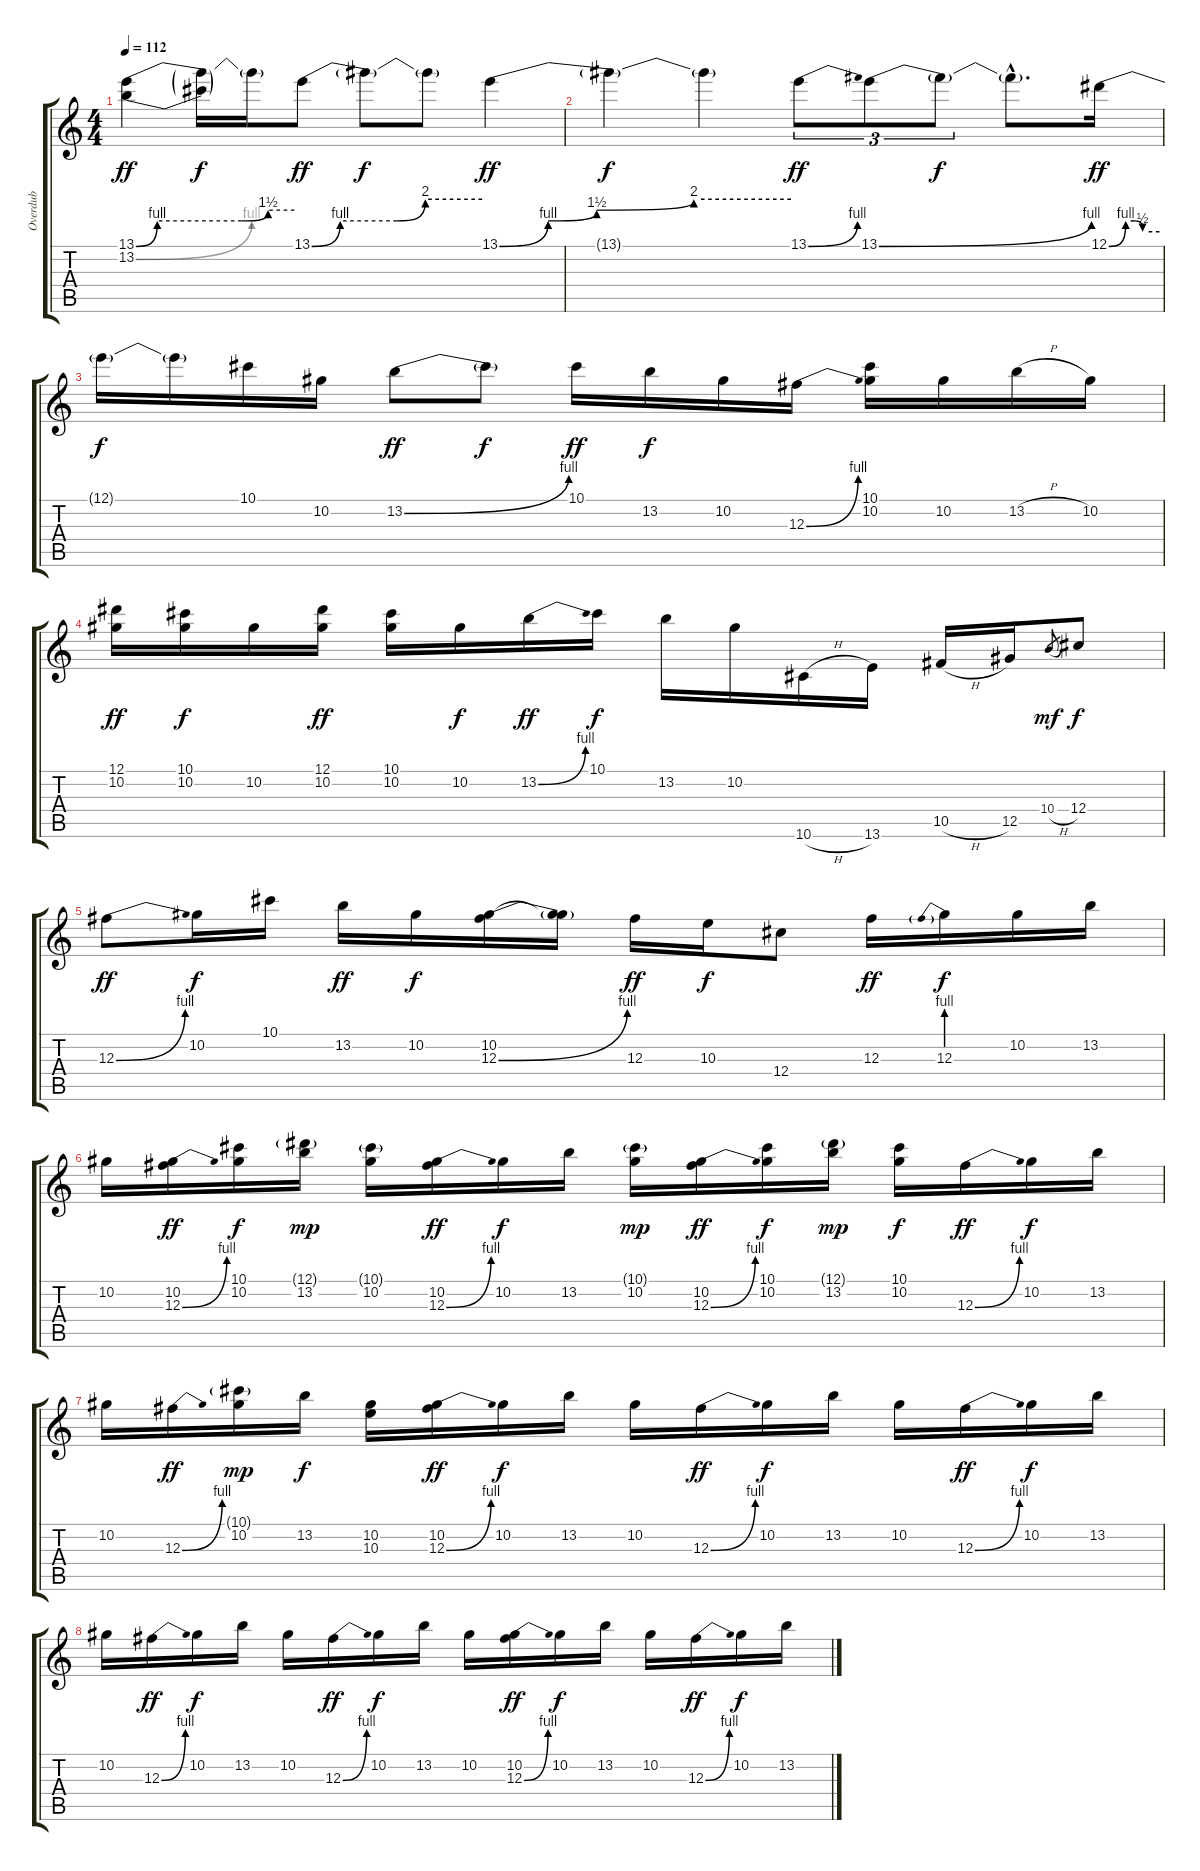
\track ("Overdub" "Overdub") {instrument fretlessbass}
\staff {score tabs}
\tuning (Eb4 Bb3 Gb3 Db3 Ab2 Eb2) {hide}
\ts (4 4)
\tempo 112
\clef g2
\ks c
(13.1{be (custom 0 0 8 4 40 4 50 6 60 6)} 13.2{be (bend 0 0 60 4)}).4{dy ff} (13.1{t} 13.2{t}).16{dy f} 13.1{t}.16 13.1{be (custom 0 0 10 4 30 4 40 8 60 8)}.8{dy ff} 13.1{t}.8{dy f} 13.1{t}.8 13.1{be (custom 0 0 10 4 20 6 40 8 60 8)}.4{dy ff} |
13.1{t}.4{dy f} 13.1{t}.4 13.1{be (bend 0 0 60 4)}.8{tu (3 2) dy ff} 13.1{be (bend 0 0 60 4)}.8{tu (3 2)} 13.1{t}.8{tu (3 2) dy f} 13.1{hac t}.8{d} 12.1{be (custom 0 0 20 4 30 4 40 2 60 2)}.16{dy ff} |
12.1{t}.16{dy f} 12.1{t}.16 10.1.16 10.2.16 13.2{be (bend 0 0 60 4)}.8{dy ff} 13.2{t}.8{dy f} 10.1.16{dy ff} 13.2.16{dy f} 10.2.16 12.3{be (bend 0 0 60 4)}.16 (10.1 10.2).16 10.2.16 13.2{h}.16 10.2.16 |
(12.1 10.2).16{dy ff} (10.1 10.2).16{dy f} 10.2.16 (12.1 10.2).16{dy ff} (10.1 10.2).16 10.2.16{dy f} 13.2{be (bend 0 0 60 4)}.16{dy ff} 10.1.16{dy f} 13.2.16 10.2.16 10.6{h}.16 13.6.16 10.5{h}.16 12.5.16 10.4{h}.8{gr dy mf} 12.4.8{dy f} |
12.3{be (bend 0 0 60 4)}.8{dy ff} 10.2.16{dy f} 10.1.16 13.2.16{dy ff} 10.2.16{dy f} (10.2 12.3{be (bend 0 0 60 4)}).16 (10.2{t} 12.3{t}).16 12.3.16{dy ff} 10.3.16{dy f} 12.4.8 12.3.16{dy ff} 12.3{be (prebend 0 4 60 4)}.16{dy f} 10.2.16 13.2.16 |
10.2.16 (10.2 12.3{be (bend 0 0 60 4)}).16{dy ff} (10.1 10.2).16{dy f} (12.1{g} 13.2).16{dy mp} (10.1{g} 10.2).16 (10.2 12.3{be (bend 0 0 60 4)}).16{dy ff} 10.2.16{dy f} 13.2.16 (10.1{g} 10.2).16{dy mp} (10.2 12.3{be (bend 0 0 60 4)}).16{dy ff} (10.1 10.2).16{dy f} (12.1{g} 13.2).16{dy mp} (10.1 10.2).16{dy f} 12.3{be (bend 0 0 60 4)}.16{dy ff} 10.2.16{dy f} 13.2.16 |
10.2.16 12.3{be (bend 0 0 60 4)}.16{dy ff} (10.1{g} 10.2).16{dy mp} 13.2.16{dy f} (10.2 10.3).16 (10.2 12.3{be (bend 0 0 60 4)}).16{dy ff} 10.2.16{dy f} 13.2.16 10.2.16 12.3{be (bend 0 0 60 4)}.16{dy ff} 10.2.16{dy f} 13.2.16 10.2.16 12.3{be (bend 0 0 60 4)}.16{dy ff} 10.2.16{dy f} 13.2.16 |
10.2.16 12.3{be (bend 0 0 60 4)}.16{dy ff} 10.2.16{dy f} 13.2.16 10.2.16 12.3{be (bend 0 0 60 4)}.16{dy ff} 10.2.16{dy f} 13.2.16 10.2.16 (10.2 12.3{be (bend 0 0 60 4)}).16{dy ff} 10.2.16{dy f} 13.2.16 10.2.16 12.3{be (bend 0 0 60 4)}.16{dy ff} 10.2.16{dy f} 13.2.16
